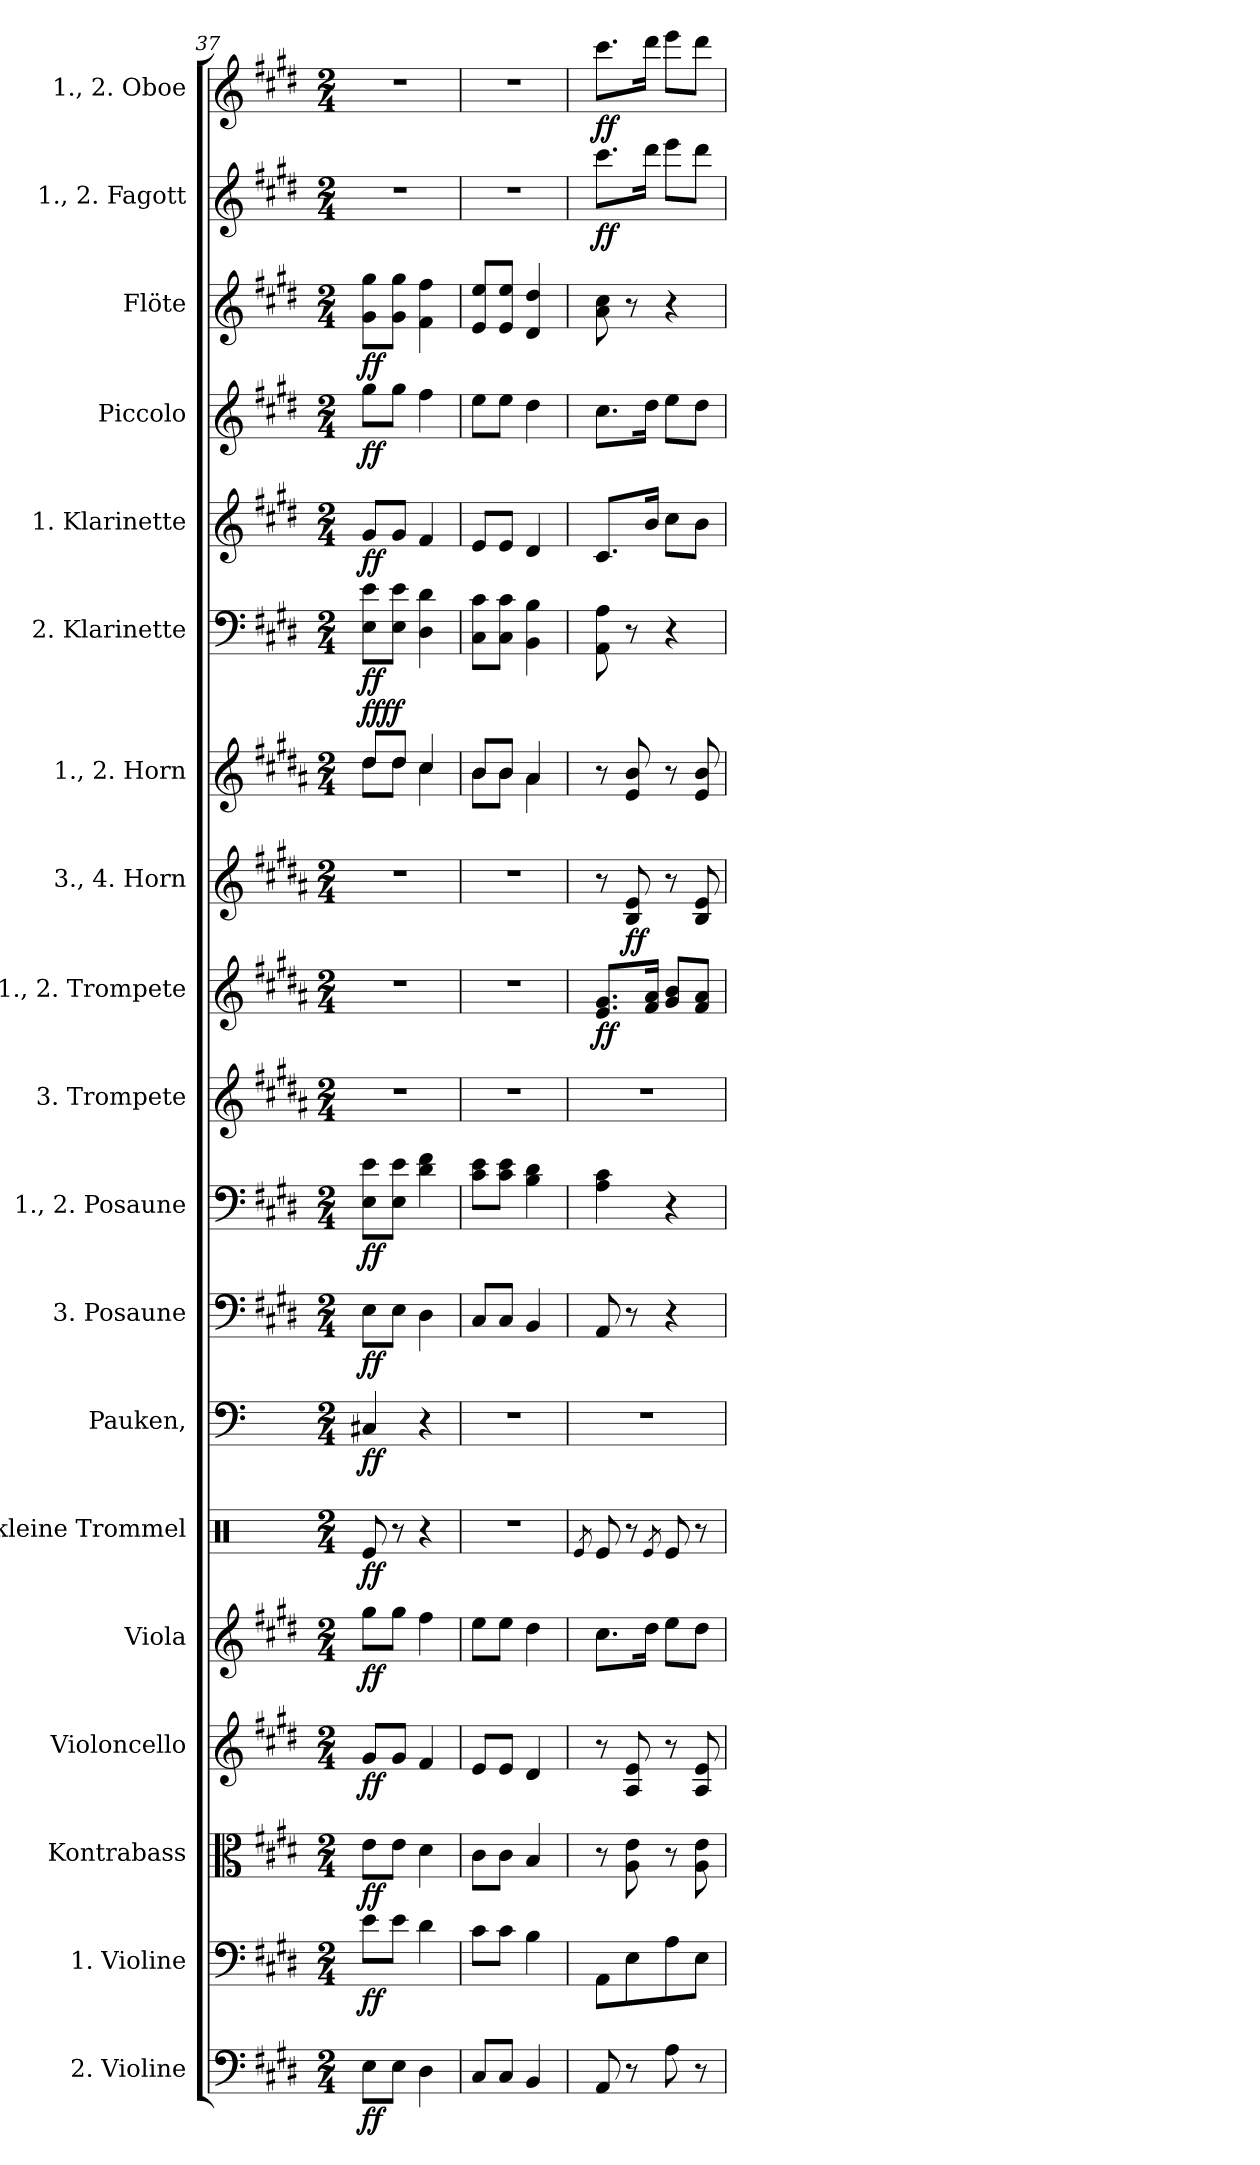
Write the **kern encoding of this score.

**kern	**dynam	**kern	**dynam	**kern	**dynam	**kern	**dynam	**kern	**dynam	**kern	**dynam	**kern	**dynam	**kern	**dynam	**kern	**dynam	**kern	**kern	**dynam	**kern	**dynam	**kern	**dynam	**kern	**dynam	**kern	**dynam	**kern	**dynam	**kern	**dynam	**kern	**dynam	**kern	**dynam
*part19	*part19	*part18	*part18	*part17	*part17	*part16	*part16	*part15	*part15	*part14	*part14	*part13	*part13	*part12	*part12	*part11	*part11	*part10	*part9	*part9	*part8	*part8	*part7	*part7	*part6	*part6	*part5	*part5	*part4	*part4	*part3	*part3	*part2	*part2	*part1	*part1
*staff19	*staff19	*staff18	*staff18	*staff17	*staff17	*staff16	*staff16	*staff15	*staff15	*staff14	*staff14	*staff13	*staff13	*staff12	*staff12	*staff11	*staff11	*staff10	*staff9	*staff9	*staff8	*staff8	*staff7	*staff7	*staff6	*staff6	*staff5	*staff5	*staff4	*staff4	*staff3	*staff3	*staff2	*staff2	*staff1	*staff1
*I"2. Violine	*	*I"1. Violine	*	*I"Kontrabass	*	*I"Violoncello	*	*I"Viola	*	*I"kleine Trommel	*	*I"Pauken,	*	*I"3. Posaune	*	*I"1., 2. Posaune	*	*I"3. Trompete	*I"1., 2. Trompete	*	*I"3., 4. Horn	*	*I"1., 2. Horn	*	*I"2. Klarinette	*	*I"1. Klarinette	*	*I"Piccolo	*	*I"Flöte	*	*I"1., 2. Fagott	*	*I"1., 2. Oboe	*
*I'2. Vl.	*	*I'1. Vl.	*	*I'Kb.	*	*I'Vc.	*	*I'Va.	*	*I'kl. Tr.	*	*I'Pk.,	*	*I'3. Pos.	*	*I'1., 2. Pos.	*	*I'3. Trp.	*I'1., 2. Trp.	*	*I'3., 4. Hr.	*	*I'1., 2.  Hr.	*	*I'2. Klar.	*	*I'1. Klar.	*	*I'Picc.	*	*I'Fl.	*	*I'1., 2. Fag.	*	*I'1., 2. Ob.	*
*clefF4	*	*clefF4	*	*clefC3	*	*clefG2	*	*clefG2	*	*clefX	*	*clefF4	*	*clefF4	*	*clefF4	*	*clefG2	*clefG2	*	*clefG2	*	*clefG2	*	*clefF4	*	*clefG2	*	*clefG2	*	*clefG2	*	*clefG2	*	*clefG2	*
*ITrd7c12	*	*	*	*	*	*	*	*	*	*	*	*	*	*	*	*	*	*ITrd-3c-5	*ITrd-3c-5	*	*ITrd4c7	*	*ITrd4c7	*	*	*	*ITrd1c2	*	*ITrd1c2	*	*	*	*ITrd-7c-12	*	*	*
*k[f#c#g#d#]	*	*k[f#c#g#d#]	*	*k[f#c#g#d#]	*	*k[f#c#g#d#]	*	*k[f#c#g#d#]	*	*k[]	*	*k[]	*	*k[f#c#g#d#]	*	*k[f#c#g#d#]	*	*k[f#c#g#d#]	*k[f#c#g#d#]	*	*k[f#c#g#d#]	*	*k[f#c#g#d#]	*	*k[f#c#g#d#]	*	*k[f#c#]	*	*k[f#c#]	*	*k[f#c#g#d#]	*	*k[f#c#g#d#]	*	*k[f#c#g#d#]	*
*M2/4	*	*M2/4	*	*M2/4	*	*M2/4	*	*M2/4	*	*M2/4	*	*M2/4	*	*M2/4	*	*M2/4	*	*M2/4	*M2/4	*	*M2/4	*	*M2/4	*	*M2/4	*	*M2/4	*	*M2/4	*	*M2/4	*	*M2/4	*	*M2/4	*
=37	=37	=37	=37	=37	=37	=37	=37	=37	=37	=37	=37	=37	=37	=37	=37	=37	=37	=37	=37	=37	=37	=37	=37	=37	=37	=37	=37	=37	=37	=37	=37	=37	=37	=37	=37	=37
*	*	*	*	*	*	*	*	*	*	*	*	*	*	*	*	*	*	*	*	*	*	*	*^	*	*	*	*	*	*	*	*	*	*	*	*	*
!	!LO:DY:b	!	!LO:DY:b	!	!LO:DY:b	!	!LO:DY:b	!	!LO:DY:b	!	!LO:DY:b	!	!LO:DY:b	!	!LO:DY:b	!	!LO:DY:b	!	!	!	!	!	!	!	!LO:DY:a	!	!	!	!	!	!	!	!	!	!	!	!
!	!	!	!	!	!	!	!	!	!	!	!	!	!	!	!	!	!	!	!	!	!	!	!	!	!LO:DY:n=1:b	!	!LO:DY:b	!	!LO:DY:b	!	!LO:DY:b	!	!LO:DY:b	!	!	!	!
8EE\L	ff	8e\L	ff	8e\L	ff	8g#/L	ff	8gg#\L	ff	8Re/	ff	4C#/	ff	8E\L	ff	8E\ 8e\L	ff	2r	2r	.	2r	.	8g#/L	8g#\L	ff ff	8E\ 8e\L	ff	8f#/L	ff	8ff#\L	ff	8g#\ 8gg#\L	ff	2r	.	2r	.
8EE\J	.	8e\J	.	8e\J	.	8g#/J	.	8gg#\J	.	8r	.	.	.	8E\J	.	8E\ 8e\J	.	.	.	.	.	.	8g#/J	8g#\J	.	8E\ 8e\J	.	8f#/J	.	8ff#\J	.	8g#\ 8gg#\J	.	.	.	.	.
4DD#\	.	4d#\	.	4d#\	.	4f#/	.	4ff#\	.	4r	.	4r	.	4D#\	.	4d#\ 4f#\	.	.	.	.	.	.	4f#/	4f#\	.	4D#\ 4d#\	.	4e/	.	4ee\	.	4f#\ 4ff#\	.	.	.	.	.
=38	=38	=38	=38	=38	=38	=38	=38	=38	=38	=38	=38	=38	=38	=38	=38	=38	=38	=38	=38	=38	=38	=38	=38	=38	=38	=38	=38	=38	=38	=38	=38	=38	=38	=38	=38	=38	=38
8CC#/L	.	8c#\L	.	8c#\L	.	8e/L	.	8ee\L	.	2r	.	2r	.	8C#/L	.	8c#\ 8e\L	.	2r	2r	.	2r	.	8e/L	8e\L	.	8C#\ 8c#\L	.	8d/L	.	8dd\L	.	8e/ 8ee/L	.	2r	.	2r	.
8CC#/J	.	8c#\J	.	8c#\J	.	8e/J	.	8ee\J	.	.	.	.	.	8C#/J	.	8c#\ 8e\J	.	.	.	.	.	.	8e/J	8e\J	.	8C#\ 8c#\J	.	8d/J	.	8dd\J	.	8e/ 8ee/J	.	.	.	.	.
4BBB/	.	4B\	.	4B/	.	4d#/	.	4dd#\	.	.	.	.	.	4BB/	.	4B\ 4d#\	.	.	.	.	.	.	4d#/	4d#\	.	4BB\ 4B\	.	4c#/	.	4cc#\	.	4d#/ 4dd#/	.	.	.	.	.
*	*	*	*	*	*	*	*	*	*	*	*	*	*	*	*	*	*	*	*	*	*	*	*v	*v	*	*	*	*	*	*	*	*	*	*	*	*	*
=39	=39	=39	=39	=39	=39	=39	=39	=39	=39	=39	=39	=39	=39	=39	=39	=39	=39	=39	=39	=39	=39	=39	=39	=39	=39	=39	=39	=39	=39	=39	=39	=39	=39	=39	=39	=39
.	.	.	.	.	.	.	.	.	.	8qRe/	.	.	.	.	.	.	.	.	.	.	.	.	.	.	.	.	.	.	.	.	.	.	.	.	.	.
!	!	!	!	!	!	!	!	!	!	!	!	!	!	!	!	!	!	!	!	!LO:DY:b	!	!	!	!	!	!	!	!	!	!	!	!	!	!LO:DY:b	!	!LO:DY:b
8AAA/	.	8AA\L	.	8r	.	8r	.	8.cc#\L	.	8Re/	.	2r	.	8AA/	.	4A\ 4c#\	.	2r	8.a/ 8.cc#/L	ff	8r	.	8r	.	8AA\ 8A\	.	8.B/L	.	8.b\L	.	8a\ 8cc#\	.	8.cccc#\L	ff	8.ccc#\L	ff
!	!	!	!	!	!	!	!	!	!	!	!	!	!	!	!	!	!	!	!	!	!	!LO:DY:b	!	!	!	!	!	!	!	!	!	!	!	!	!	!
8r	.	8E\	.	8A\ 8e\	.	8A/ 8e/	.	.	.	8r	.	.	.	8r	.	.	.	.	.	.	8E/ 8A/	ff	8A/ 8e/	.	8r	.	.	.	.	.	8r	.	.	.	.	.
.	.	.	.	.	.	.	.	16dd#\Jk	.	.	.	.	.	.	.	.	.	.	16b/ 16dd#/Jk	.	.	.	.	.	.	.	16a/Jk	.	16cc#\Jk	.	.	.	16dddd#\Jk	.	16ddd#\Jk	.
.	.	.	.	.	.	.	.	.	.	8qRe/	.	.	.	.	.	.	.	.	.	.	.	.	.	.	.	.	.	.	.	.	.	.	.	.	.	.
8AA\	.	8A\	.	8r	.	8r	.	8ee\L	.	8Re/	.	.	.	4r	.	4r	.	.	8cc#/ 8ee/L	.	8r	.	8r	.	4r	.	8b\L	.	8dd\L	.	4r	.	8eeee\L	.	8eee\L	.
8r	.	8E\J	.	8A\ 8e\	.	8A/ 8e/	.	8dd#\J	.	8r	.	.	.	.	.	.	.	.	8b/ 8dd#/J	.	8E/ 8A/	.	8A/ 8e/	.	.	.	8a\J	.	8cc#\J	.	.	.	8dddd#\J	.	8ddd#\J	.
=	=	=	=	=	=	=	=	=	=	=	=	=	=	=	=	=	=	=	=	=	=	=	=	=	=	=	=	=	=	=	=	=	=	=	=	=
*-	*-	*-	*-	*-	*-	*-	*-	*-	*-	*-	*-	*-	*-	*-	*-	*-	*-	*-	*-	*-	*-	*-	*-	*-	*-	*-	*-	*-	*-	*-	*-	*-	*-	*-	*-	*-
